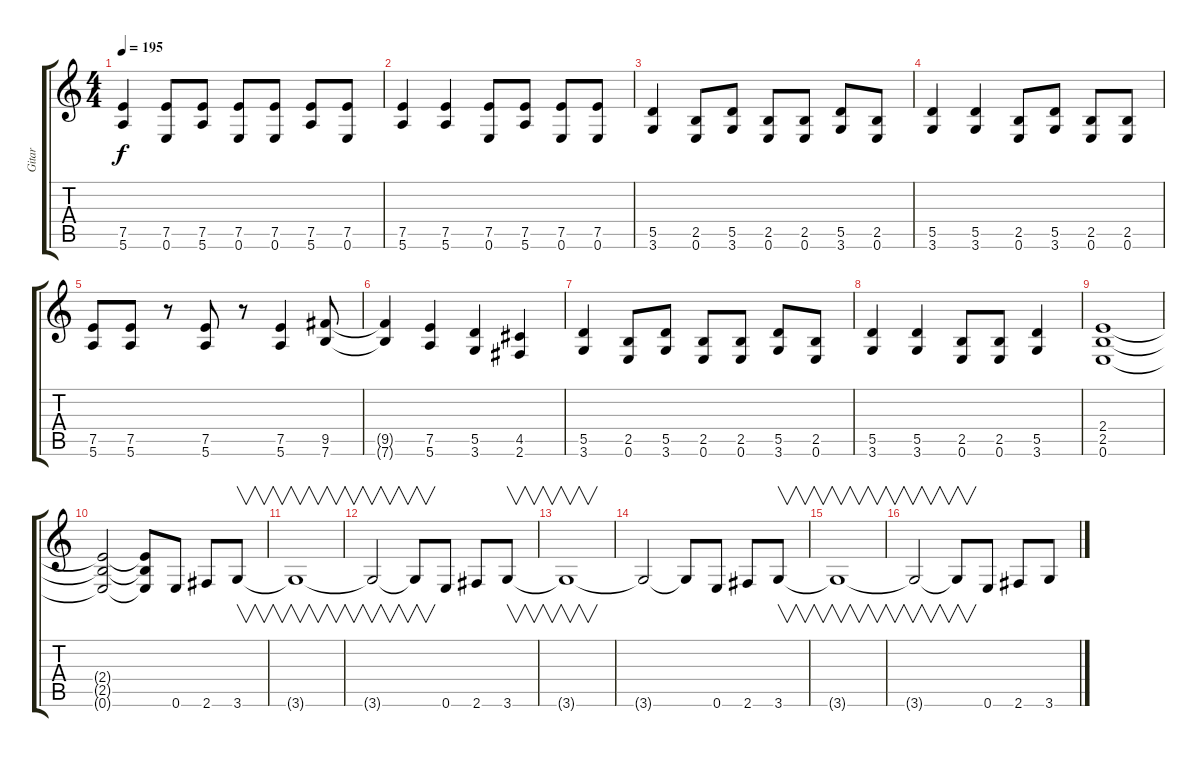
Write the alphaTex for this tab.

\track ("Gitar " "Gitar ") {instrument overdrivenguitar}
\staff {score tabs}
\tuning (E4 B3 G3 D3 A2 E2) {hide}
\ts (4 4)
\tempo 195
\clef g2
\ks c
(7.5 5.6).4{dy f} (7.5 0.6).8 (7.5 5.6).8 (7.5 0.6).8 (7.5 0.6).8 (7.5 5.6).8 (7.5 0.6).8 |
(7.5 5.6).4 (7.5 5.6).4 (7.5 0.6).8 (7.5 5.6).8 (7.5 0.6).8 (7.5 0.6).8 |
(5.5 3.6).4 (2.5 0.6).8 (5.5 3.6).8 (2.5 0.6).8 (2.5 0.6).8 (5.5 3.6).8 (2.5 0.6).8 |
(5.5 3.6).4 (5.5 3.6).4 (2.5 0.6).8 (5.5 3.6).8 (2.5 0.6).8 (2.5 0.6).8 |
(7.5 5.6).8 (7.5 5.6).8 r.8 (7.5 5.6).8 r.8 (7.5 5.6).4 (9.5 7.6).8 |
(9.5{t} 7.6{t}).4 (7.5 5.6).4 (5.5 3.6).4 (4.5 2.6).4 |
(5.5 3.6).4 (2.5 0.6).8 (5.5 3.6).8 (2.5 0.6).8 (2.5 0.6).8 (5.5 3.6).8 (2.5 0.6).8 |
(5.5 3.6).4 (5.5 3.6).4 (2.5 0.6).8 (2.5 0.6).8 (5.5 3.6).4 |
(2.4 2.5 0.6).1 |
(2.4{t} 2.5{t} 0.6{t}).2 (2.4{t} 2.5{t} 0.6{t}).8 0.6.8 2.6.8 3.6.8{v} |
3.6{t}.1{v} |
3.6{t}.2{v} 3.6{t}.8{v} 0.6.8 2.6.8 3.6.8{v} |
3.6{t}.1{v} |
3.6{t}.2 3.6{t}.8 0.6.8 2.6.8 3.6.8{v} |
3.6{t}.1{v} |
3.6{t}.2{v} 3.6{t}.8{v} 0.6.8 2.6.8 3.6.8
